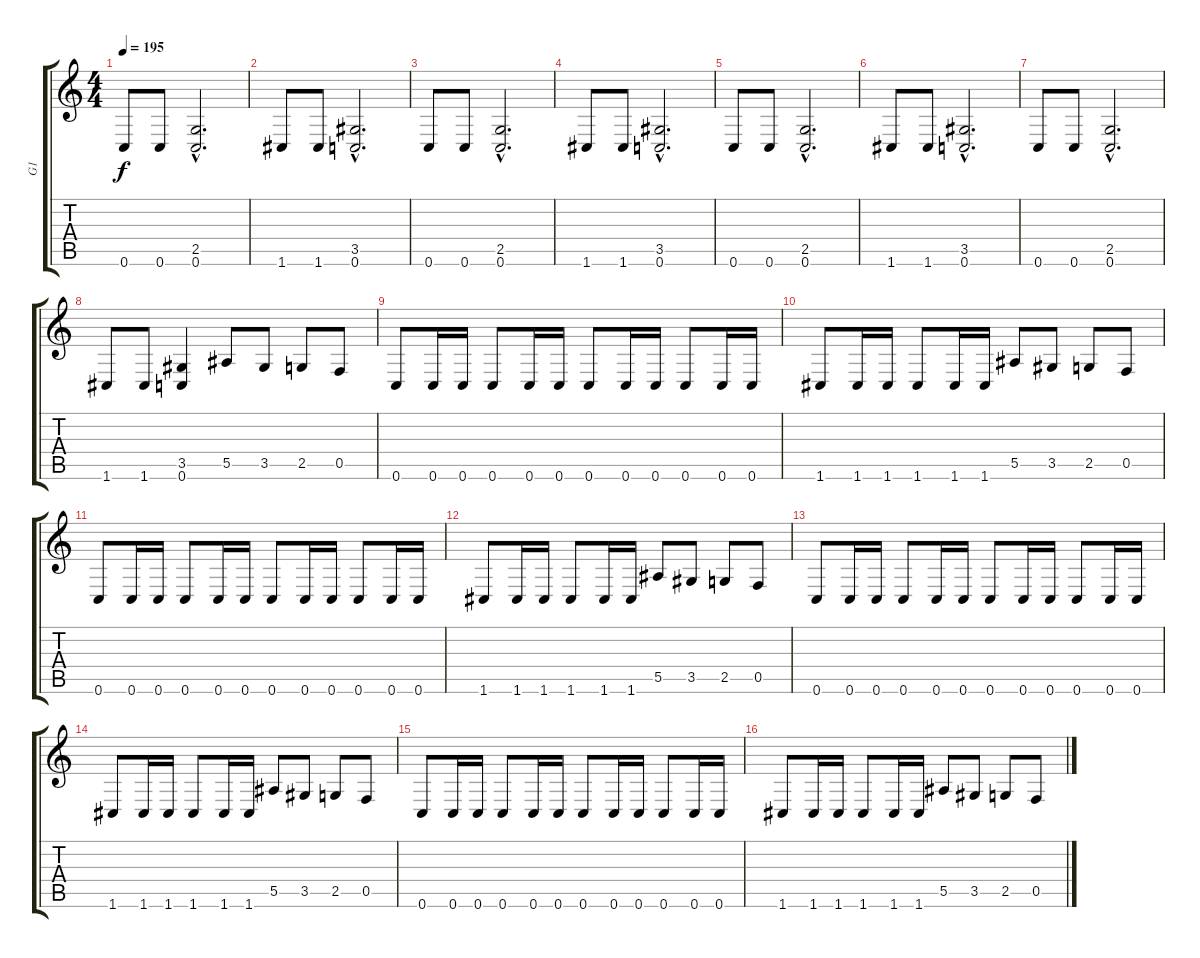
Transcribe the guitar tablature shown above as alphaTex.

\track ("G1" "G1") {instrument distortionguitar}
\staff {score tabs}
\tuning (C4 G3 Eb3 Bb2 F2 C2) {hide}
\ts (4 4)
\tempo 195
\clef g2
\ks c
0.6.8{dy f} 0.6.8 (2.5{hac} 0.6{hac}).2{d} |
1.6.8 1.6.8 (3.5{hac} 0.6{hac}).2{d} |
0.6.8 0.6.8 (2.5{hac} 0.6{hac}).2{d} |
1.6.8 1.6.8 (3.5{hac} 0.6{hac}).2{d} |
0.6.8 0.6.8 (2.5{hac} 0.6{hac}).2{d} |
1.6.8 1.6.8 (3.5{hac} 0.6{hac}).2{d} |
0.6.8 0.6.8 (2.5{hac} 0.6{hac}).2{d} |
1.6.8 1.6.8 (3.5 0.6).4 5.5.8 3.5.8 2.5.8 0.5.8 |
0.6.8 0.6.16 0.6.16 0.6.8 0.6.16 0.6.16 0.6.8 0.6.16 0.6.16 0.6.8 0.6.16 0.6.16 |
1.6.8 1.6.16 1.6.16 1.6.8 1.6.16 1.6.16 5.5.8 3.5.8 2.5.8 0.5.8 |
0.6.8 0.6.16 0.6.16 0.6.8 0.6.16 0.6.16 0.6.8 0.6.16 0.6.16 0.6.8 0.6.16 0.6.16 |
1.6.8 1.6.16 1.6.16 1.6.8 1.6.16 1.6.16 5.5.8 3.5.8 2.5.8 0.5.8 |
0.6.8 0.6.16 0.6.16 0.6.8 0.6.16 0.6.16 0.6.8 0.6.16 0.6.16 0.6.8 0.6.16 0.6.16 |
1.6.8 1.6.16 1.6.16 1.6.8 1.6.16 1.6.16 5.5.8 3.5.8 2.5.8 0.5.8 |
0.6.8 0.6.16 0.6.16 0.6.8 0.6.16 0.6.16 0.6.8 0.6.16 0.6.16 0.6.8 0.6.16 0.6.16 |
1.6.8 1.6.16 1.6.16 1.6.8 1.6.16 1.6.16 5.5.8 3.5.8 2.5.8 0.5.8
